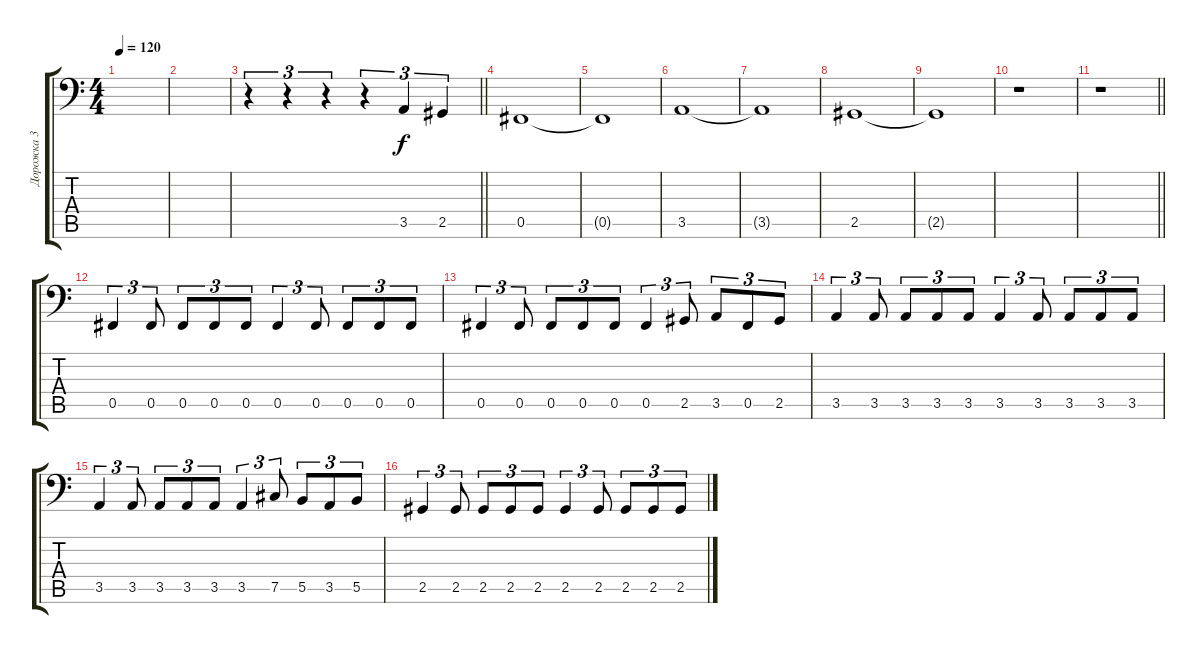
\track ("Дорожка 3" "Дорожка 3") {instrument electricbassfinger}
\staff {score tabs}
\tuning (Db3 Ab2 E2 B1 Gb1 B0) {hide}
\ts (4 4)
\tempo 120
\clef f4
\ks c
|
|
\barLineRight lightlight
r.4{tu (3 2)} r.4{tu (3 2)} r.4{tu (3 2)} r.4{tu (3 2)} 3.5.4{tu (3 2)} 2.5.4{tu (3 2)} |
\section ("" " ")
0.5.1 |
0.5{t}.1 |
3.5.1 |
3.5{t}.1 |
2.5.1 |
2.5{t}.1 |
r.1 |
\barLineRight lightlight
r.1 |
0.5.4{tu (3 2)} 0.5.8{tu (3 2)} 0.5.8{tu (3 2)} 0.5.8{tu (3 2)} 0.5.8{tu (3 2)} 0.5.4{tu (3 2)} 0.5.8{tu (3 2)} 0.5.8{tu (3 2)} 0.5.8{tu (3 2)} 0.5.8{tu (3 2)} |
0.5.4{tu (3 2)} 0.5.8{tu (3 2)} 0.5.8{tu (3 2)} 0.5.8{tu (3 2)} 0.5.8{tu (3 2)} 0.5.4{tu (3 2)} 2.5.8{tu (3 2)} 3.5.8{tu (3 2)} 0.5.8{tu (3 2)} 2.5.8{tu (3 2)} |
3.5.4{tu (3 2)} 3.5.8{tu (3 2)} 3.5.8{tu (3 2)} 3.5.8{tu (3 2)} 3.5.8{tu (3 2)} 3.5.4{tu (3 2)} 3.5.8{tu (3 2)} 3.5.8{tu (3 2)} 3.5.8{tu (3 2)} 3.5.8{tu (3 2)} |
3.5.4{tu (3 2)} 3.5.8{tu (3 2)} 3.5.8{tu (3 2)} 3.5.8{tu (3 2)} 3.5.8{tu (3 2)} 3.5.4{tu (3 2)} 7.5.8{tu (3 2)} 5.5.8{tu (3 2)} 3.5.8{tu (3 2)} 5.5.8{tu (3 2)} |
2.5.4{tu (3 2)} 2.5.8{tu (3 2)} 2.5.8{tu (3 2)} 2.5.8{tu (3 2)} 2.5.8{tu (3 2)} 2.5.4{tu (3 2)} 2.5.8{tu (3 2)} 2.5.8{tu (3 2)} 2.5.8{tu (3 2)} 2.5.8{tu (3 2)}
